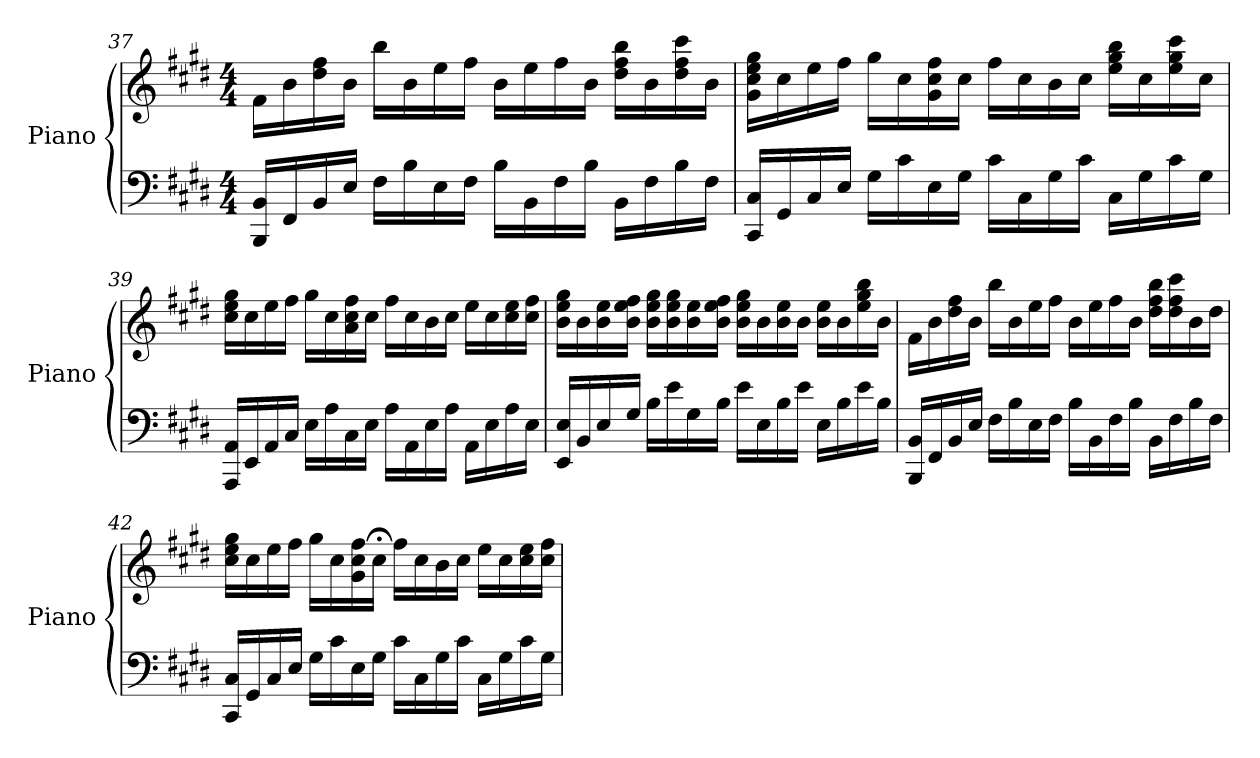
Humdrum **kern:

**kern	**kern
*part1	*part1
*staff2	*staff1
*I"Piano	*
*I'Piano	*
*clefF4	*clefG2
*k[f#c#g#d#]	*k[f#c#g#d#]
*M4/4	*M4/4
=37	=37
16BBB/ 16BB/LL	16f#\LL
16FF#/	16b\
16BB/	16dd#\ 16ff#\
16E/JJ	16b\JJ
16F#\LL	16bb\LL
16B\	16b\
16E\	16ee\
16F#\JJ	16ff#\JJ
16B\LL	16b\LL
16BB\	16ee\
16F#\	16ff#\
16B\JJ	16b\JJ
16BB\LL	16dd#\ 16ff#\ 16bb\LL
16F#\	16b\
16B\	16dd#\ 16ff#\ 16ccc#\
16F#\JJ	16b\JJ
=38	=38
16CC#/ 16C#/LL	16g#\ 16cc#\ 16ee\ 16gg#\LL
16GG#/	16cc#\
16C#/	16ee\
16E/JJ	16ff#\JJ
16G#\LL	16gg#\LL
16c#\	16cc#\
16E\	16g#\ 16cc#\ 16ff#\
16G#\JJ	16cc#\JJ
16c#\LL	16ff#\LL
16C#\	16cc#\
16G#\	16b\
16c#\JJ	16cc#\JJ
16C#\LL	16ee\ 16gg#\ 16bb\LL
16G#\	16cc#\
16c#\	16ee\ 16gg#\ 16ccc#\
16G#\JJ	16cc#\JJ
!!LO:LB:g=z
=39	=39
16AAA/ 16AA/LL	16cc#\ 16ee\ 16gg#\LL
16EE/	16cc#\
16AA/	16ee\
16C#/JJ	16ff#\JJ
16E\LL	16gg#\LL
16A\	16cc#\
16C#\	16a\ 16cc#\ 16ff#\
16E\JJ	16cc#\JJ
16A\LL	16ff#\LL
16AA\	16cc#\
16E\	16b\
16A\JJ	16cc#\JJ
16AA\LL	16ee\LL
16E\	16cc#\
16A\	16cc#\ 16ee\
16E\JJ	16cc#\ 16ff#\JJ
=40	=40
16EE/ 16E/LL	16b\ 16ee\ 16gg#\LL
16BB/	16b\
16E/	16b\ 16ee\
16G#/JJ	16b\ 16ee\ 16ff#\JJ
16B\LL	16b\ 16ee\ 16gg#\LL
16e\	16b\ 16ee\ 16gg#\
16G#\	16b\ 16ee\
16B\JJ	16b\ 16ee\ 16ff#\JJ
16e\LL	16b\ 16ee\ 16gg#\LL
16E\	16b\
16B\	16b\ 16ee\
16e\JJ	16b\JJ
16E\LL	16b\ 16ee\LL
16B\	16b\
16e\	16ee\ 16gg#\ 16bb\
16B\JJ	16b\JJ
=41	=41
16BBB/ 16BB/LL	16f#\LL
16FF#/	16b\
16BB/	16dd#\ 16ff#\
16E/JJ	16b\JJ
16F#\LL	16bb\LL
16B\	16b\
16E\	16ee\
16F#\JJ	16ff#\JJ
16B\LL	16b\LL
16BB\	16ee\
16F#\	16ff#\
16B\JJ	16b\JJ
16BB\LL	16dd#\ 16ff#\ 16bb\LL
16F#\	16dd#\ 16ff#\ 16ccc#\
16B\	16b\
16F#\JJ	16dd#\JJ
!!LO:LB:g=z
=42	=42
16CC#/ 16C#/LL	16cc#\ 16ee\ 16gg#\LL
16GG#/	16cc#\
16C#/	16ee\
16E/JJ	16ff#\JJ
16G#\LL	16gg#\LL
16c#\	16cc#\
16E\	16g#\ 16cc#\ 16ff#\
16G#\JJ	16cc#;<\JJ
16c#\LL	16ff#\LL
16C#\	16cc#\
16G#\	16b\
16c#\JJ	16cc#\JJ
16C#\LL	16ee\LL
16G#\	16cc#\
16c#\	16cc#\ 16ee\
16G#\JJ	16cc#\ 16ff#\JJ
=	=
*-	*-
